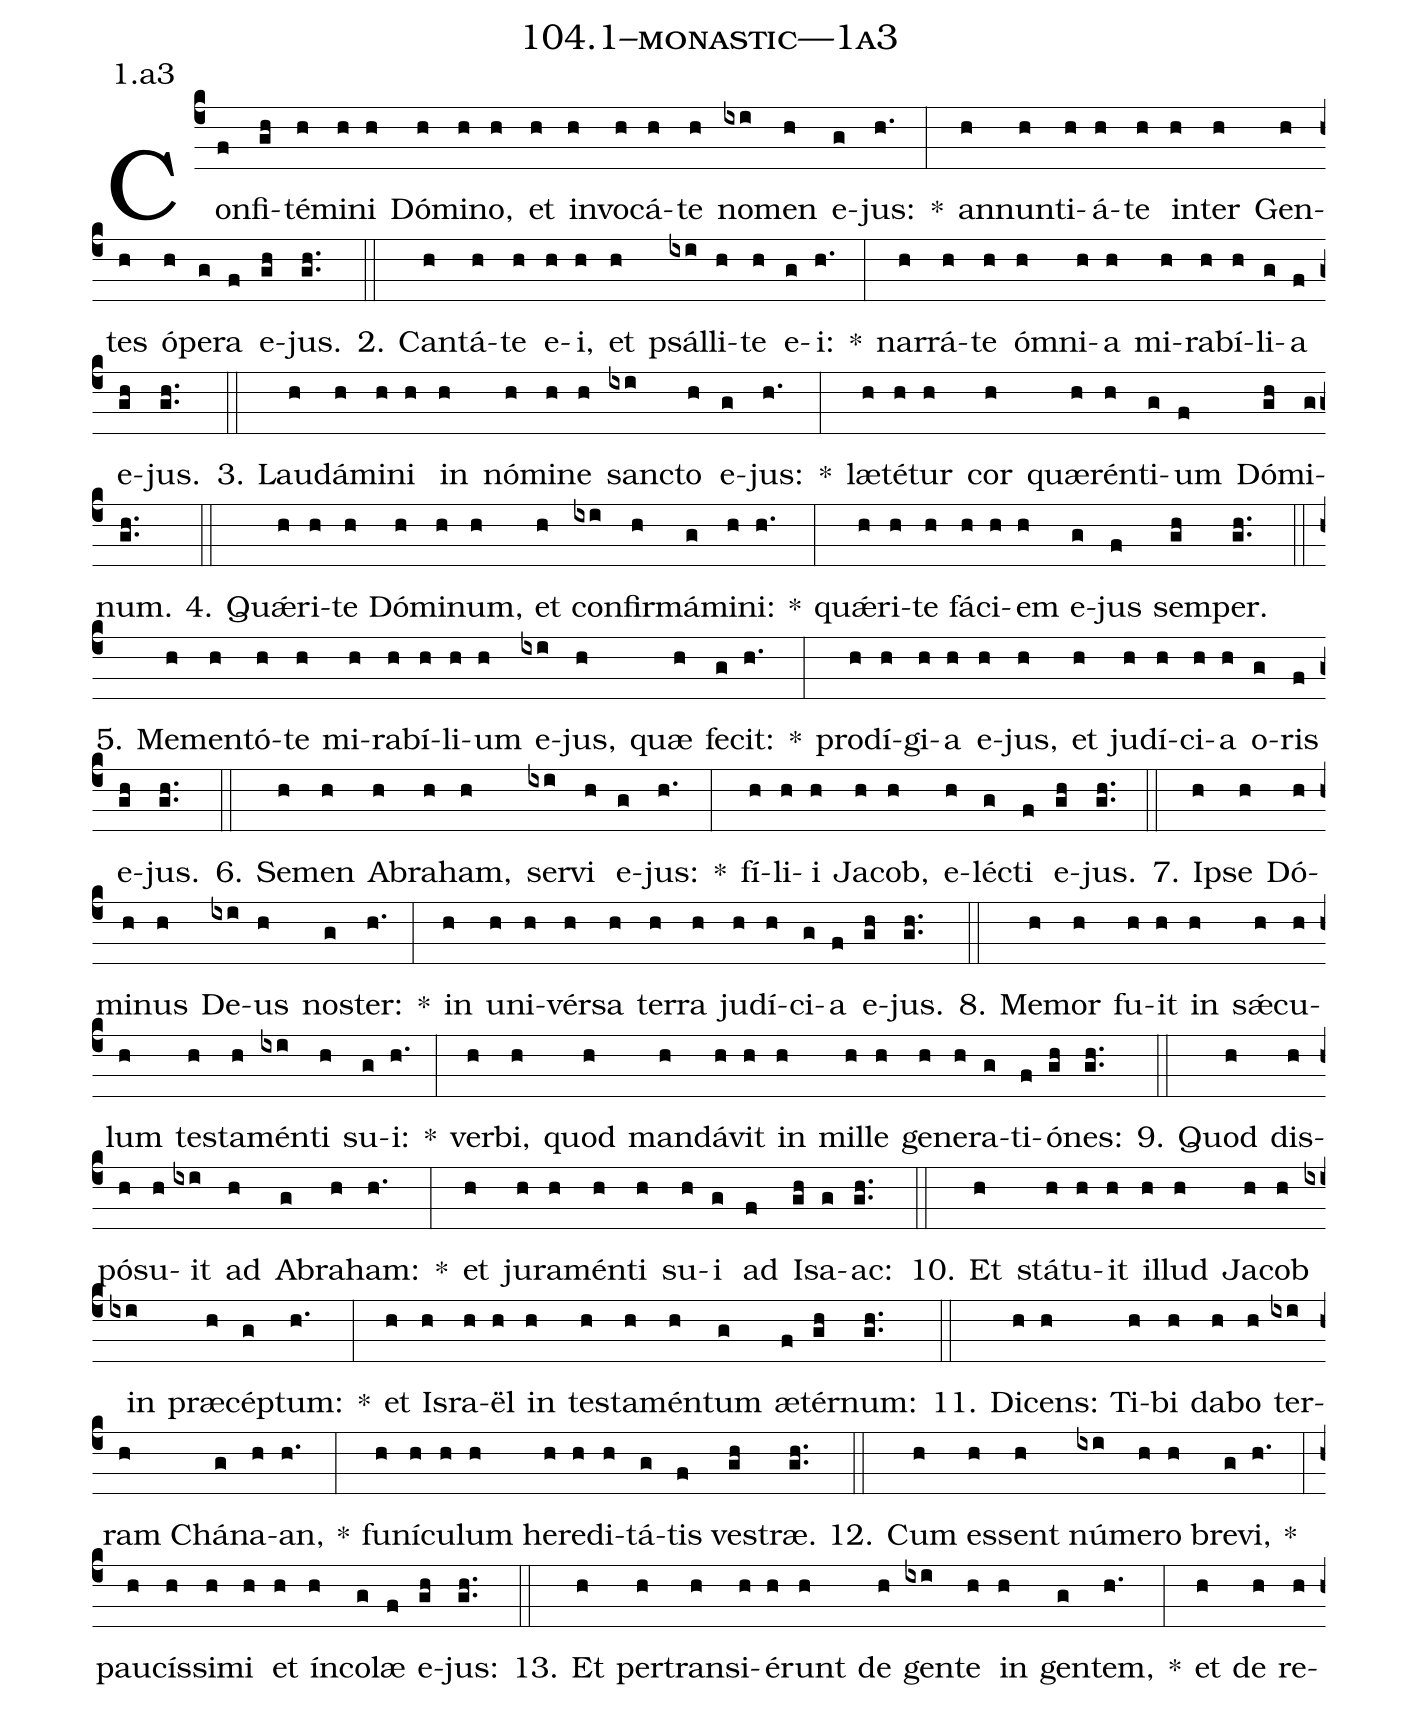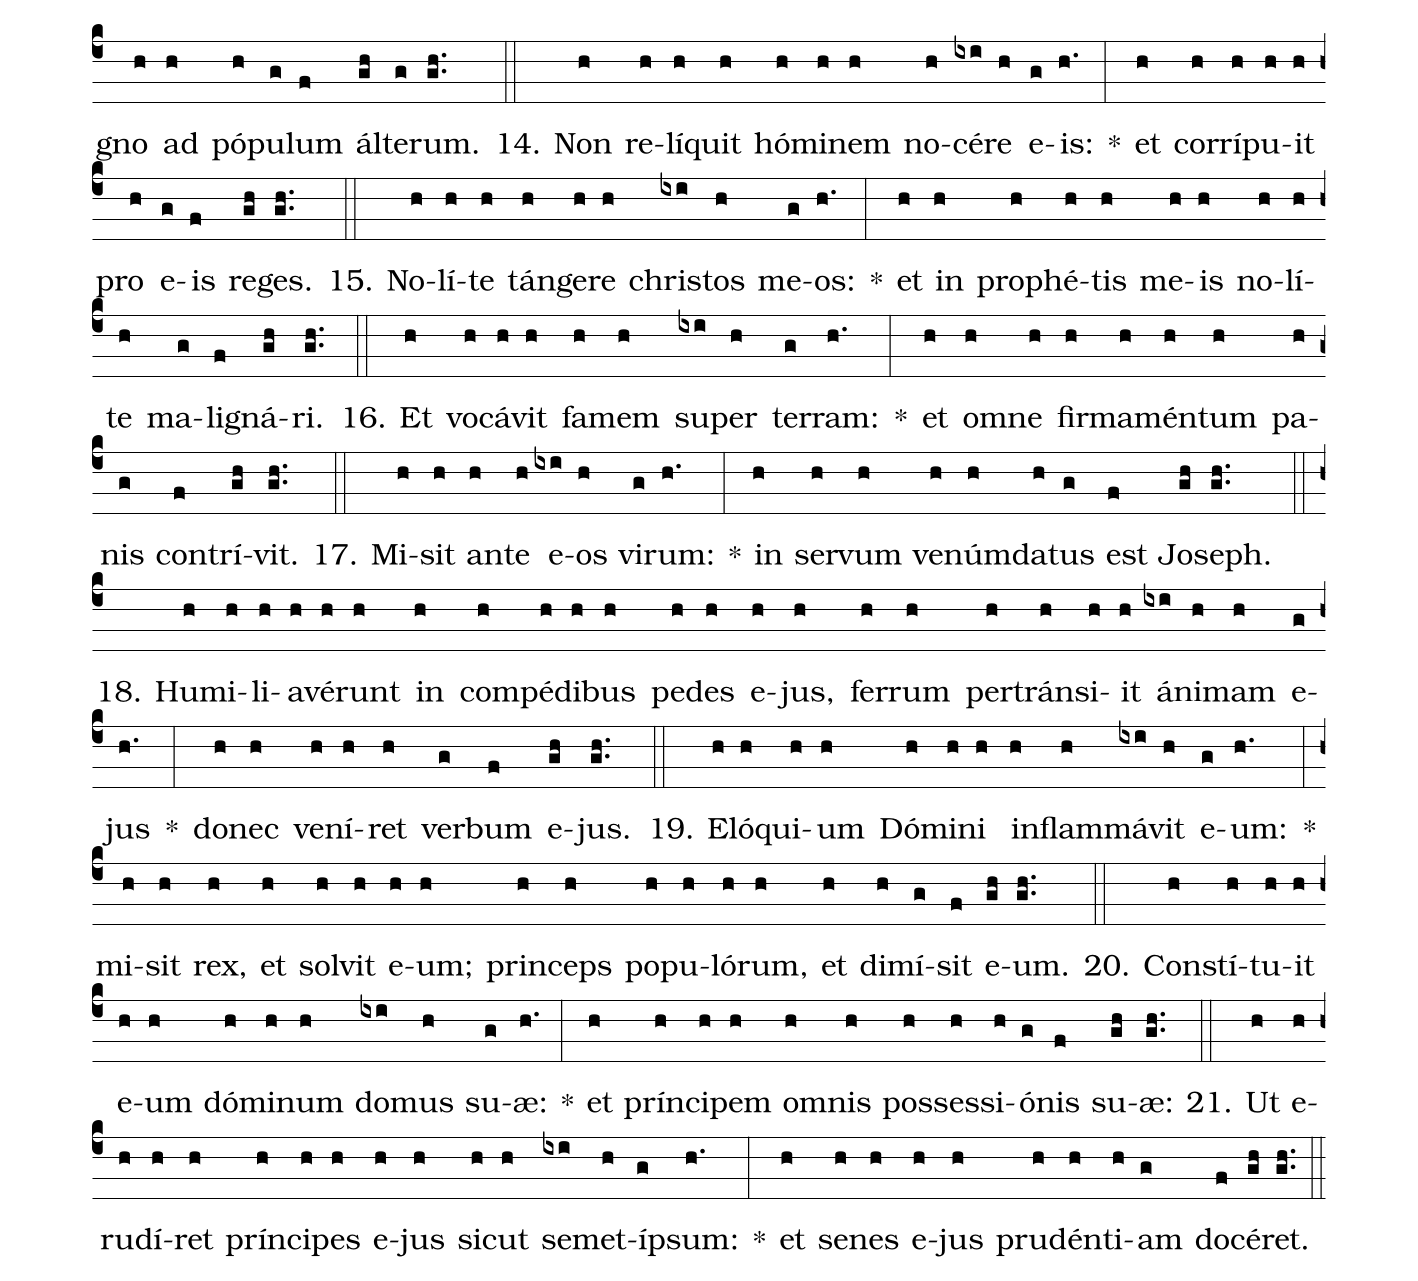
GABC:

name: 104.1--monastic---1a3;
annotation: 1.a3;
%%
(c4)Con(f)fi(gh)té(h)mi(h)ni(h) Dó(h)mi(h)no,(h) et(h) in(h)vo(h)cá(h)te(h) no(ixi)men(h) e(g)jus:(h.) *(:) an(h)nun(h)ti(h)á(h)te(h) in(h)ter(h) Gen(h)tes(h) ó(h)pe(g)ra(f) e(gh)jus.(gh..) (::)
2. Can(h)tá(h)te(h) e(h)i,(h) et(h) psál(ixi)li(h)te(h) e(g)i:(h.) *(:) nar(h)rá(h)te(h) óm(h)ni(h)a(h) mi(h)ra(h)bí(h)li(g)a(f) e(gh)jus.(gh..) (::)
3. Lau(h)dá(h)mi(h)ni(h) in(h) nó(h)mi(h)ne(h) sanc(ixi)to(h) e(g)jus:(h.) *(:) læ(h)té(h)tur(h) cor(h) quæ(h)rén(h)ti(g)um(f) Dó(gh)mi(g)num.(gh..) (::)
4. Quǽ(h)ri(h)te(h) Dó(h)mi(h)num,(h) et(h) con(ixi)fir(h)má(g)mi(h)ni:(h.) *(:) quǽ(h)ri(h)te(h) fá(h)ci(h)em(h) e(g)jus(f) sem(gh)per.(gh..) (::)
5. Me(h)men(h)tó(h)te(h) mi(h)ra(h)bí(h)li(h)um(h) e(ixi)jus,(h) quæ(h) fe(g)cit:(h.) *(:) prod(h)í(h)gi(h)a(h) e(h)jus,(h) et(h) ju(h)dí(h)ci(h)a(h) o(g)ris(f) e(gh)jus.(gh..) (::)
6. Se(h)men(h) A(h)bra(h)ham,(h) ser(ixi)vi(h) e(g)jus:(h.) *(:) fí(h)li(h)i(h) Ja(h)cob,(h) e(h)léc(g)ti(f) e(gh)jus.(gh..) (::)
7. Ip(h)se(h) Dó(h)mi(h)nus(h) De(ixi)us(h) nos(g)ter:(h.) *(:) in(h) u(h)ni(h)vér(h)sa(h) ter(h)ra(h) ju(h)dí(h)ci(g)a(f) e(gh)jus.(gh..) (::)
8. Me(h)mor(h) fu(h)it(h) in(h) sǽ(h)cu(h)lum(h) tes(h)ta(h)mén(ixi)ti(h) su(g)i:(h.) *(:) ver(h)bi,(h) quod(h) man(h)dá(h)vit(h) in(h) mil(h)le(h) ge(h)ne(h)ra(g)ti(f)ó(gh)nes:(gh..) (::)
9. Quod(h) dis(h)pó(h)su(h)it(ixi) ad(h) A(g)bra(h)ham:(h.) *(:) et(h) ju(h)ra(h)mén(h)ti(h) su(h)i(g) ad(f) I(gh)sa(g)ac:(gh..) (::)
10. Et(h) stá(h)tu(h)it(h) il(h)lud(h) Ja(h)cob(h) in(ixi) præ(h)cép(g)tum:(h.) *(:) et(h) Is(h)ra(h)ël(h) in(h) tes(h)ta(h)mén(h)tum(g) æ(f)tér(gh)num:(gh..) (::)
11. Di(h)cens:(h) Ti(h)bi(h) da(h)bo(h) ter(ixi)ram(h) Chá(g)na(h)an,(h.) *(:) fu(h)ní(h)cu(h)lum(h) he(h)re(h)di(h)tá(g)tis(f) ves(gh)træ.(gh..) (::)
12. Cum(h) es(h)sent(h) nú(ixi)me(h)ro(h) bre(g)vi,(h.) *(:) pau(h)cís(h)si(h)mi(h) et(h) ín(h)co(g)læ(f) e(gh)jus:(gh..) (::)
13. Et(h) per(h)trans(h)i(h)é(h)runt(h) de(h) gen(ixi)te(h) in(h) gen(g)tem,(h.) *(:) et(h) de(h) re(h)gno(h) ad(h) pó(h)pu(g)lum(f) ál(gh)te(g)rum.(gh..) (::)
14. Non(h) re(h)lí(h)quit(h) hó(h)mi(h)nem(h) no(h)cé(ixi)re(h) e(g)is:(h.) *(:) et(h) cor(h)rí(h)pu(h)it(h) pro(h) e(g)is(f) re(gh)ges.(gh..) (::)
15. No(h)lí(h)te(h) tán(h)ge(h)re(h) chris(ixi)tos(h) me(g)os:(h.) *(:) et(h) in(h) pro(h)phé(h)tis(h) me(h)is(h) no(h)lí(h)te(h) ma(g)li(f)gná(gh)ri.(gh..) (::)
16. Et(h) vo(h)cá(h)vit(h) fa(h)mem(h) su(ixi)per(h) ter(g)ram:(h.) *(:) et(h) om(h)ne(h) fir(h)ma(h)mén(h)tum(h) pa(h)nis(g) con(f)trí(gh)vit.(gh..) (::)
17. Mi(h)sit(h) an(h)te(h) e(ixi)os(h) vi(g)rum:(h.) *(:) in(h) ser(h)vum(h) ve(h)núm(h)da(h)tus(g) est(f) Jo(gh)seph.(gh..) (::)
18. Hu(h)mi(h)li(h)a(h)vé(h)runt(h) in(h) com(h)pé(h)di(h)bus(h) pe(h)des(h) e(h)jus,(h) fer(h)rum(h) per(h)tráns(h)i(h)it(h) á(ixi)ni(h)mam(h) e(g)jus(h.) *(:) do(h)nec(h) ve(h)ní(h)ret(h) ver(g)bum(f) e(gh)jus.(gh..) (::)
19. E(h)ló(h)qui(h)um(h) Dó(h)mi(h)ni(h) in(h)flam(h)má(ixi)vit(h) e(g)um:(h.) *(:) mi(h)sit(h) rex,(h) et(h) sol(h)vit(h) e(h)um;(h) prin(h)ceps(h) po(h)pu(h)ló(h)rum,(h) et(h) di(h)mí(g)sit(f) e(gh)um.(gh..) (::)
20. Con(h)stí(h)tu(h)it(h) e(h)um(h) dó(h)mi(h)num(h) do(ixi)mus(h) su(g)æ:(h.) *(:) et(h) prín(h)ci(h)pem(h) om(h)nis(h) pos(h)ses(h)si(h)ó(g)nis(f) su(gh)æ:(gh..) (::)
21. Ut(h) e(h)ru(h)dí(h)ret(h) prín(h)ci(h)pes(h) e(h)jus(h) sic(h)ut(h) se(ixi)met(h)íp(g)sum:(h.) *(:) et(h) se(h)nes(h) e(h)jus(h) pru(h)dén(h)ti(h)am(g) do(f)cé(gh)ret.(gh..) (::)
